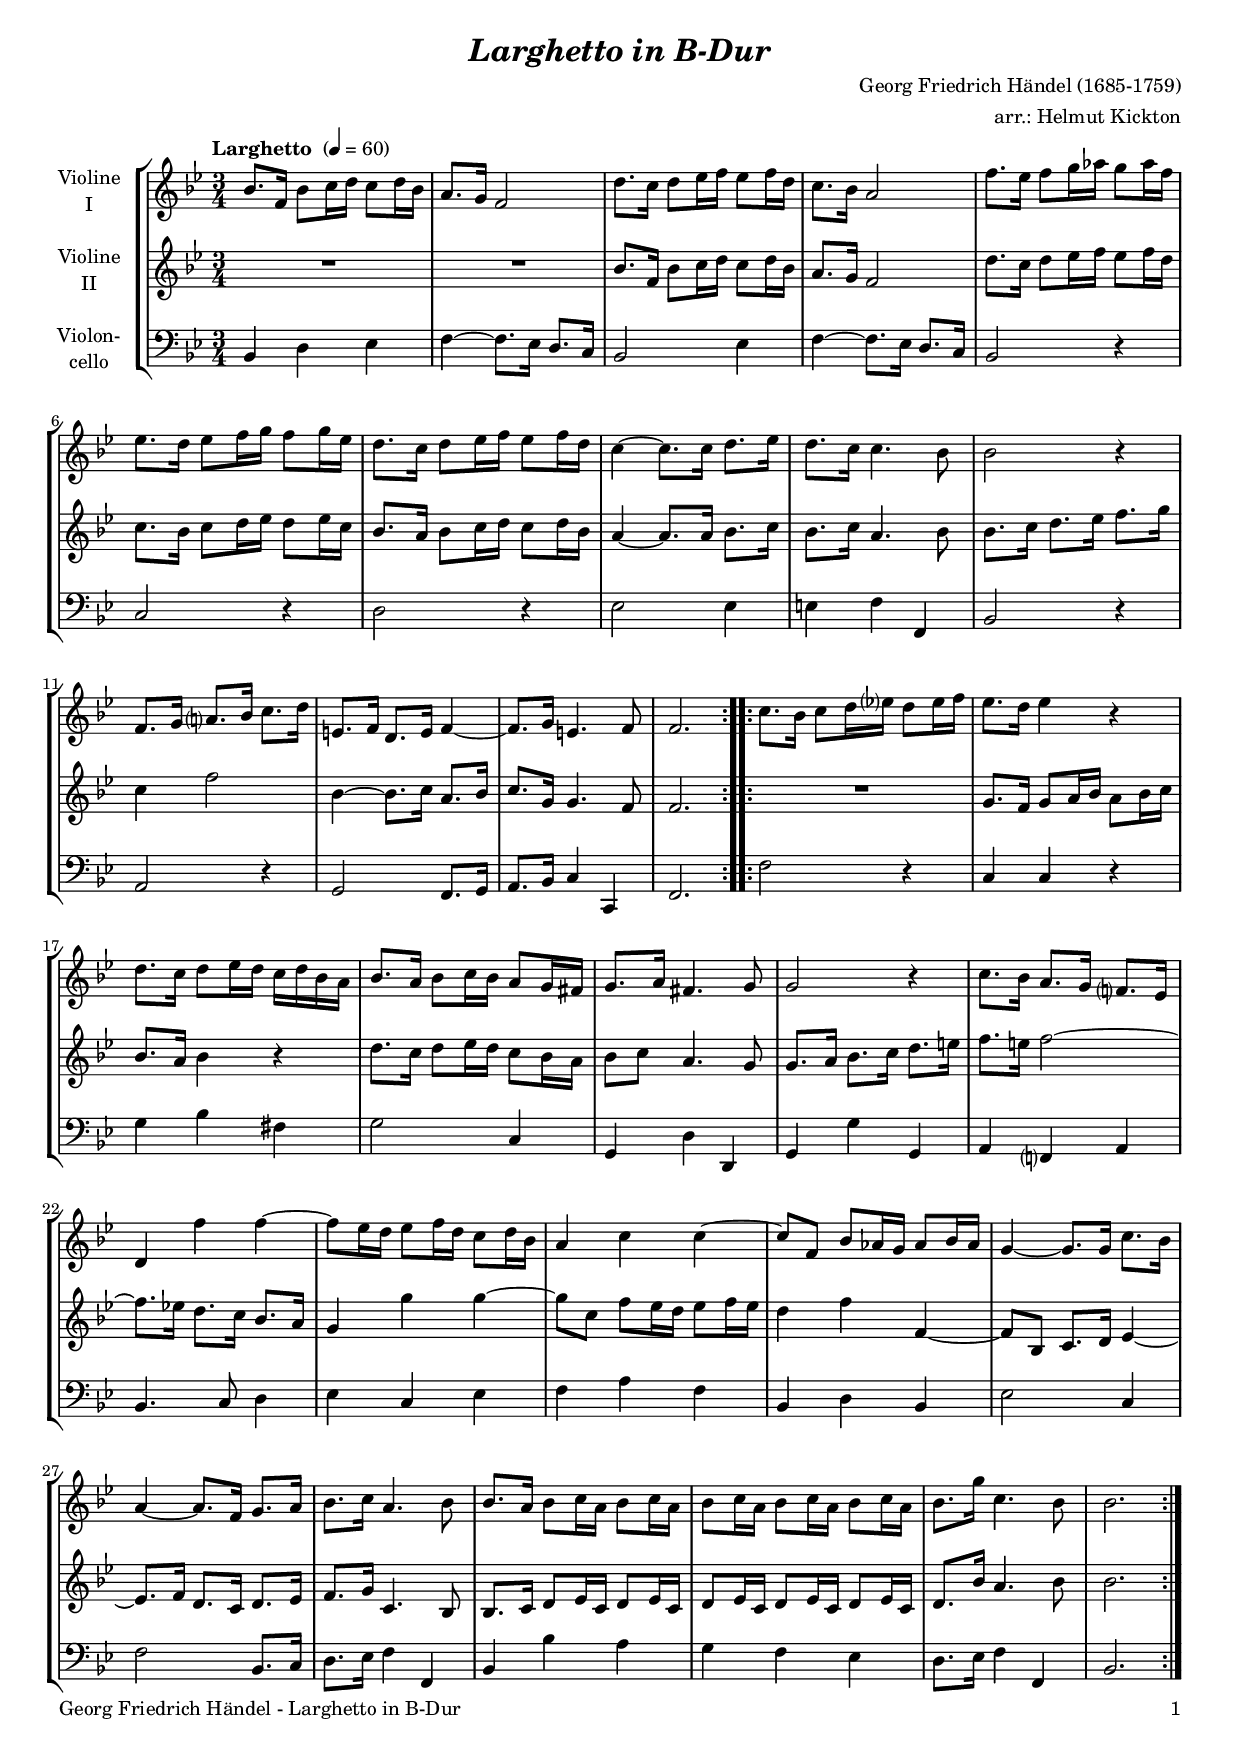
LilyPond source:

\version "2.20.2"
\include "deutsch.ly"

#(set-global-staff-size 17)

\header {
  title     = \markup \bold \italic "Larghetto in B-Dur"
  composer  = "Georg Friedrich Händel (1685-1759)"
  arranger  = "arr.: Helmut Kickton"
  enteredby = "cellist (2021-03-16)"
%  piece     = ""
}


voiceconsts = {
  \key b \major
  \time 3/4
  \clef "treble"
  \numericTimeSignature
  \compressEmptyMeasures
  % Set default beaming for all staves
  \set Timing.beamExceptions = #'()
  \set Timing.baseMoment     = #(ly:make-moment 1 4)
  \set Timing.beatStructure  = #'(1 1 1)
  \tempo "Larghetto " 4=60
}

micl = "clarinet"
mifl = "flute"
miob = "oboe"
mifh = "french horn"
misx = "tenor sax"
mist = "string ensemble 1"
mivl = "violin"
miba = "cello"

boxa = { \bar "||" \mark \markup \box \italic "A" \key c \major }

va = \relative c'' {
  \voiceconsts

  \repeat volta 2 {
    b8. f16 b8 c16 d c8 d16 b
    a8. g16 f2
    d'8. c16 d8 es16 f es8 f16 d

    c8. b16 a2
    f'8. es16 f8 g16 as g8 as16 f
    es8. d16 es8 f16 g f8 g16 es
    d8. c16 d8 es16 f es8 f16 d

    c4~ c8. c16 d8. es16
    d8. c16 c4. b8
    b2 r4
    f8. g16 a?8. b16 c8. d16
    e,8. f16 d8. e16 f4~

    f8. g16 e4. f8
    f2.
  }

  \repeat volta 2 {
    c'8. b16 c8 d16 es? d8 es16 f
    es8. d16 es4 r

    d8. c16 d8 es16 d c d b a
    b8. a16 b8 c16 b a8 g16 fis
    g8. a16 fis4. g8
    g2 r4

    c8. b16 a8. g16 f?8. es16
    d4 f' f~f8 es16 d es8 f16 d c8 d16 b
    a4 c c~

    c8 f, b as16 g as8 b16 as
    g4~ g8. g16 c8. b16
    a4~ a8. f16 g8. a16
    b8. c16 a4. b8

    b8. a16 b8 c16 a b8 c16 a
    b8 c16 a b8 c16 a b8 c16 a
    b8. g'16 c,4. b8
    b2.
  }
}

vb = \relative c'' {
  \voiceconsts

  \repeat volta 2 {
    R2.*2
    b8. f16 b8 c16 d c8 d16 b

    a8. g16 f2
    d'8. c16 d8 es16 f es8 f16 d
    c8. b16 c8 d16 es d8 es16 c
    b8. a16 b8 c16 d c8 d16 b

    a4~ a8. a16 b8. c16
    b8. c16 a4. b8
    b8. c16 d8. es16 f8. g16
    c,4 f2
    b,4~ b8. c16 a8. b16

    c8. g16 g4. f8
    f2.
  }

  \repeat volta 2 {
    R
    g8. f16 g8 a16 b a8 b16 c

    b8. a16 b4 r
    d8. c16 d8 es16 d c8 b16 a
    b8 c a4. g8
    g8. a16 b8. c16 d8. e16

    f8. e16 f2~
    f8. es!16 d8. c16 b8. a16
    g4 g' g~
    g8 c, f es16 d es8 f16 es

    d4 f f,~
    f8 b, c8. d16 es4~
    es8. f16 d8. c16 d8. es16
    f8. g16 c,4. b8

    b8. c16 d8 es16 c d8 es16 c
    d8 es16 c d8 es16 c d8 es16 c
    d8. b'16 a4. b8
    b2.
  }
}

vc = \relative c {
  \voiceconsts
  \clef "bass"
  
  \repeat volta 2 {
    b4 d es
    f~ f8. es16 d8. c16
    b2 es4

    f~ f8. es16 d8. c16
    b2 r4
    c2 r4
    d2 r4

    es2 es4
    e f f,
    b2 r4
    a2 r4
    g2 f8. g16

    a8. b16 c4 c,
    f2.
  }

  \repeat volta 2 {
    f'2 r4
    c c r

    g' b fis
    g2 c,4
    g d' d,
    g g' g,

    a f? a
    b4. c8 d4
    es c es
    f a f

    b, d b
    es2 c4
    f2 b,8. c16
    d8. es16 f4 f,

    b b' a
    g f es
    d8. es16 f4 f,
    b2.
  }
}


music = \new StaffGroup <<
      \new Staff {
	\set Staff.midiInstrument = \mivl
	\set Staff.instrumentName = \markup \center-column { "Violine" "I" }
	\transpose b b { \va }
      }

      \new Staff {
	\set Staff.midiInstrument = \mivl
	\set Staff.instrumentName = \markup \center-column { "Violine" "II" }
	\transpose b b { \vb }
      }

      \new Staff {
	\set Staff.midiInstrument = \miba
	\set Staff.instrumentName = \markup \center-column { "Violon-" "cello" }
	\transpose b b { \vc }
      }
>>

\book {
   \paper {
    print-page-number = ##t
    print-first-page-number = ##t
    ragged-last-bottom = ##f
    oddHeaderMarkup = \markup \null
    evenHeaderMarkup = \markup \null
    oddFooterMarkup = \markup {
      \fill-line {
        \on-the-fly #print-page-number-check-first
        "Georg Friedrich Händel - Larghetto in B-Dur" \fromproperty #'page:page-number-string
      }
    }
    evenFooterMarkup = \oddFooterMarkup
  } \score {
    \music
    \layout {}
  }

  \score {
    \unfoldRepeats \music

    \midi {
      \context {
        \Score
      }
    }
  }
}